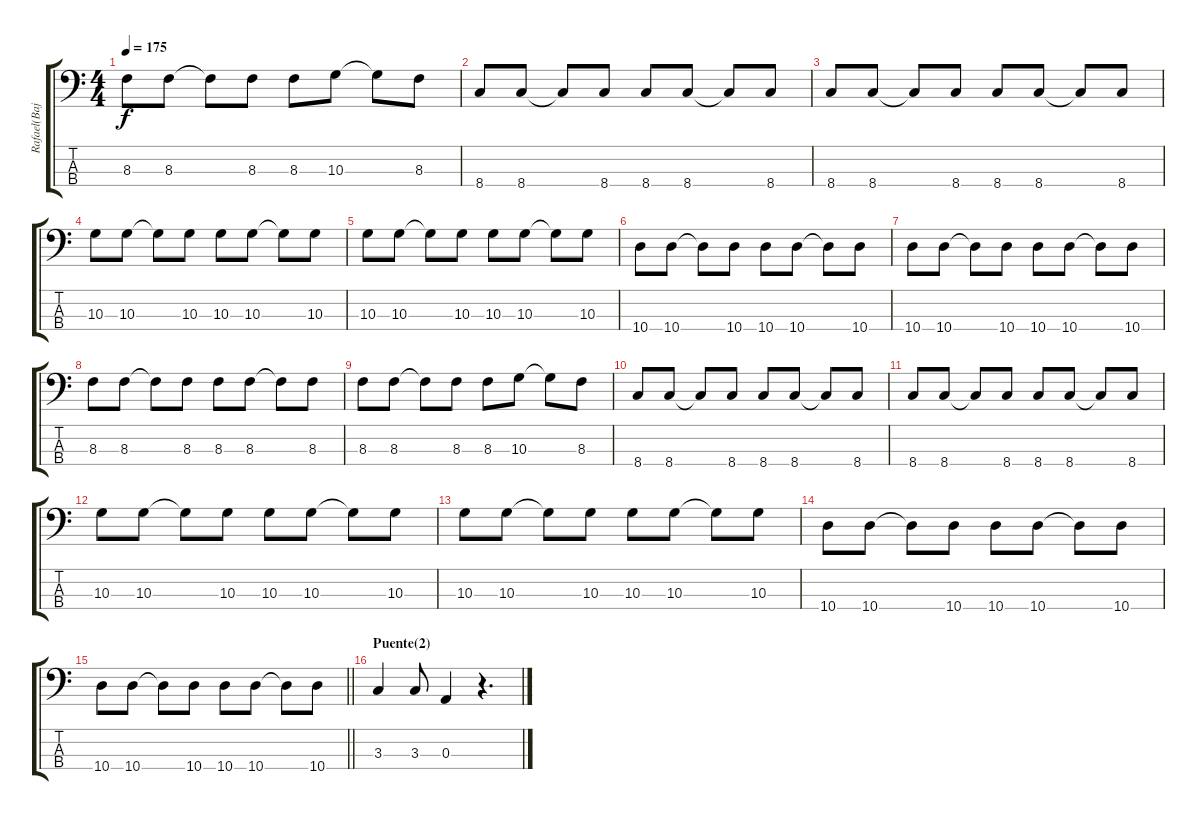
\track ("Rafael(Bajo)" "Rafael(Baj") {instrument electricbassfinger}
\staff {score tabs}
\tuning (G2 D2 A1 E1) {hide}
\ts (4 4)
\tempo 175
\clef f4
\ks c
8.3.8{dy f} 8.3.8 8.3{t}.8 8.3.8 8.3.8 10.3.8 10.3{t}.8 8.3.8 |
8.4.8 8.4.8 8.4{t}.8 8.4.8 8.4.8 8.4.8 8.4{t}.8 8.4.8 |
8.4.8 8.4.8 8.4{t}.8 8.4.8 8.4.8 8.4.8 8.4{t}.8 8.4.8 |
10.3.8 10.3.8 10.3{t}.8 10.3.8 10.3.8 10.3.8 10.3{t}.8 10.3.8 |
10.3.8 10.3.8 10.3{t}.8 10.3.8 10.3.8 10.3.8 10.3{t}.8 10.3.8 |
10.4.8 10.4.8 10.4{t}.8 10.4.8 10.4.8 10.4.8 10.4{t}.8 10.4.8 |
10.4.8 10.4.8 10.4{t}.8 10.4.8 10.4.8 10.4.8 10.4{t}.8 10.4.8 |
8.3.8 8.3.8 8.3{t}.8 8.3.8 8.3.8 8.3.8 8.3{t}.8 8.3.8 |
8.3.8 8.3.8 8.3{t}.8 8.3.8 8.3.8 10.3.8 10.3{t}.8 8.3.8 |
8.4.8 8.4.8 8.4{t}.8 8.4.8 8.4.8 8.4.8 8.4{t}.8 8.4.8 |
8.4.8 8.4.8 8.4{t}.8 8.4.8 8.4.8 8.4.8 8.4{t}.8 8.4.8 |
10.3.8 10.3.8 10.3{t}.8 10.3.8 10.3.8 10.3.8 10.3{t}.8 10.3.8 |
10.3.8 10.3.8 10.3{t}.8 10.3.8 10.3.8 10.3.8 10.3{t}.8 10.3.8 |
10.4.8 10.4.8 10.4{t}.8 10.4.8 10.4.8 10.4.8 10.4{t}.8 10.4.8 |
\barLineRight lightlight
10.4.8 10.4.8 10.4{t}.8 10.4.8 10.4.8 10.4.8 10.4{t}.8 10.4.8 |
\section ("" "Puente(2)")
3.3.4 3.3.8 0.3.4 r.4{d}
